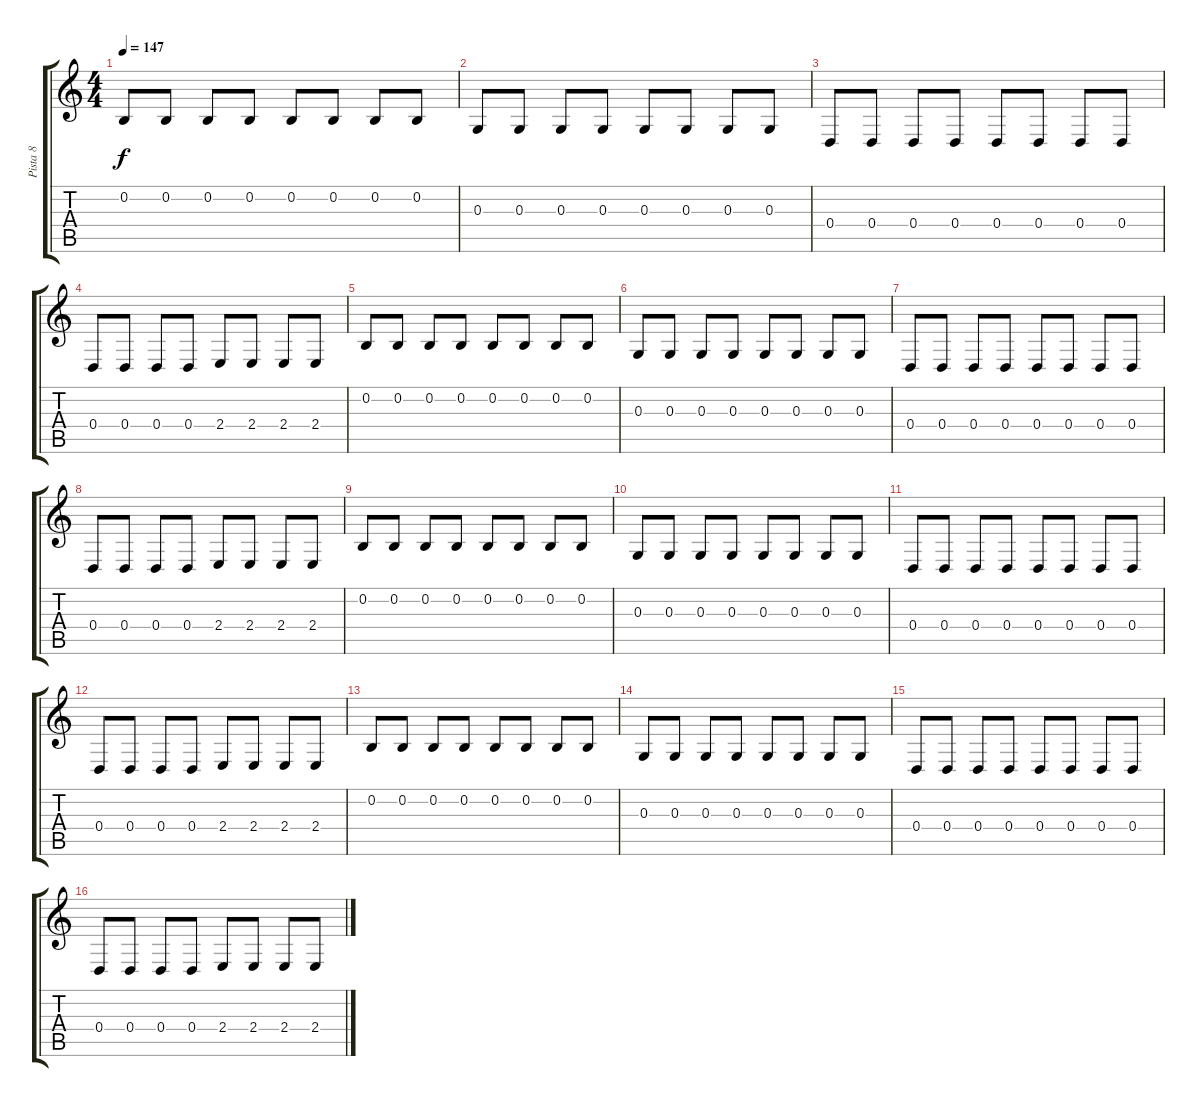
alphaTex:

\track ("Pista 8" "Pista 8") {instrument stringensemble1}
\staff {score tabs}
\tuning (E4 B3 G3 D3 A2 E2) {hide}
\ts (4 4)
\tempo 147
\clef g2
\ks c
0.2.8{dy f volume 8} 0.2.8 0.2.8 0.2.8 0.2.8 0.2.8 0.2.8 0.2.8 |
0.3.8 0.3.8 0.3.8 0.3.8 0.3.8 0.3.8 0.3.8 0.3.8 |
0.4.8 0.4.8 0.4.8 0.4.8 0.4.8 0.4.8 0.4.8 0.4.8 |
0.4.8 0.4.8 0.4.8 0.4.8 2.4.8 2.4.8 2.4.8 2.4.8 |
0.2.8 0.2.8 0.2.8 0.2.8 0.2.8 0.2.8 0.2.8 0.2.8 |
0.3.8 0.3.8 0.3.8 0.3.8 0.3.8 0.3.8 0.3.8 0.3.8 |
0.4.8 0.4.8 0.4.8 0.4.8 0.4.8 0.4.8 0.4.8 0.4.8 |
0.4.8 0.4.8 0.4.8 0.4.8 2.4.8 2.4.8 2.4.8 2.4.8 |
0.2.8{volume 8} 0.2.8 0.2.8 0.2.8 0.2.8 0.2.8 0.2.8 0.2.8 |
0.3.8 0.3.8 0.3.8 0.3.8 0.3.8 0.3.8 0.3.8 0.3.8 |
0.4.8 0.4.8 0.4.8 0.4.8 0.4.8 0.4.8 0.4.8 0.4.8 |
0.4.8 0.4.8 0.4.8 0.4.8 2.4.8 2.4.8 2.4.8 2.4.8 |
0.2.8 0.2.8 0.2.8 0.2.8 0.2.8 0.2.8 0.2.8 0.2.8 |
0.3.8 0.3.8 0.3.8 0.3.8 0.3.8 0.3.8 0.3.8 0.3.8 |
0.4.8 0.4.8 0.4.8 0.4.8 0.4.8 0.4.8 0.4.8 0.4.8 |
0.4.8 0.4.8 0.4.8 0.4.8 2.4.8 2.4.8 2.4.8 2.4.8
